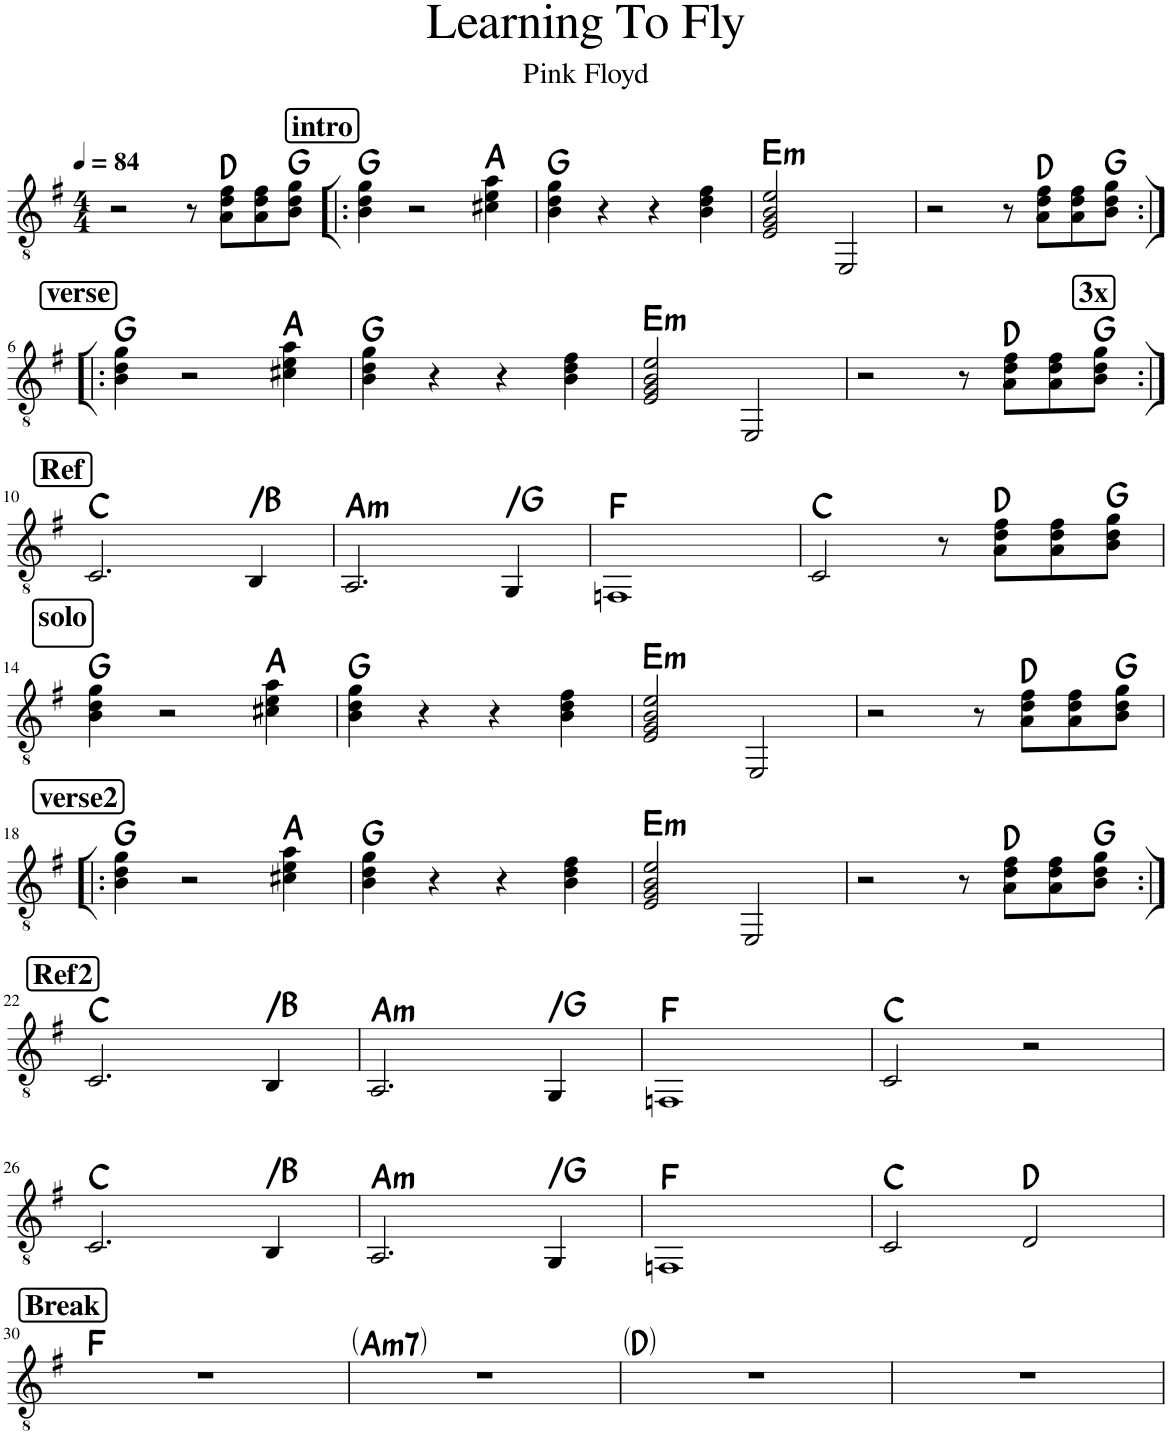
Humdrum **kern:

**kern	**harte
*part1	*part1
*staff1	*
*I"Classical Guitar	*
*I'Guit.	*
*clefGv2	*
*k[f#]	*
*M4/4	*
*MM84	*
=1	=1
2r	.
8r	.
8A\ 8d\ 8f#\L	D:maj
8A\ 8d\ 8f#\	.
8B\ 8d\ 8g\J	G:maj
!!LO:REH:place=s1:a:B:rj:fs=14:t=intro
=2!|:	=2!|:
4B\ 4d\ 4g\	G:maj
2r	.
4c#X\ 4e\ 4a\	A:maj
=3	=3
4B\ 4d\ 4g\	G:maj
4r	.
4r	.
4B\ 4d\ 4f#\	.
=4	=4
!	!LO:H:kt=m
2E/ 2G/ 2B/ 2e/	E:min
2EE/	.
=5	=5
2r	.
8r	.
8A\ 8d\ 8f#\L	D:maj
8A\ 8d\ 8f#\	.
8B\ 8d\ 8g\J	G:maj
!!LO:LB:g=z
!!LO:REH:place=s1:a:B:rj:fs=14:t=verse
=6:|!|:	=6:|!|:
4B\ 4d\ 4g\	G:maj
2r	.
4c#X\ 4e\ 4a\	A:maj
=7	=7
4B\ 4d\ 4g\	G:maj
4r	.
4r	.
4B\ 4d\ 4f#\	.
=8	=8
!	!LO:H:kt=m
2E/ 2G/ 2B/ 2e/	E:min
2EE/	.
!!LO:REH:place=s1:a:B:rj:fs=14:t=3x:qo=3.5
=9	=9
2r	.
8r	.
8A\ 8d\ 8f#\L	D:maj
8A\ 8d\ 8f#\	.
8B\ 8d\ 8g\J	G:maj
!!LO:LB:g=z
!!LO:REH:place=s1:a:B:rj:fs=14:t=Ref
=10:|!	=10:|!
2.C/	C:maj
!	!LO:H:kt=N.C.
4BB/	N
=11	=11
!	!LO:H:kt=m
2.AA/	A:min
!	!LO:H:kt=N.C.
4GG/	N
=12	=12
1FFn	F:maj
=13	=13
2C/	C:maj
8r	.
8A\ 8d\ 8f#\L	D:maj
8A\ 8d\ 8f#\	.
8B\ 8d\ 8g\J	G:maj
!!LO:LB:g=z
!!LO:REH:place=s1:a:t=
!!LO:REH:place=s1:a:B:rj:fs=14:t=solo
=14	=14
4B\ 4d\ 4g\	G:maj
2r	.
4c#X\ 4e\ 4a\	A:maj
=15	=15
4B\ 4d\ 4g\	G:maj
4r	.
4r	.
4B\ 4d\ 4f#\	.
=16	=16
!	!LO:H:kt=m
2E/ 2G/ 2B/ 2e/	E:min
2EE/	.
=17	=17
2r	.
8r	.
8A\ 8d\ 8f#\L	D:maj
8A\ 8d\ 8f#\	.
8B\ 8d\ 8g\J	G:maj
!!LO:LB:g=z
!!LO:REH:place=s1:a:B:rj:fs=14:t=verse2
=18!|:	=18!|:
4B\ 4d\ 4g\	G:maj
2r	.
4c#X\ 4e\ 4a\	A:maj
=19	=19
4B\ 4d\ 4g\	G:maj
4r	.
4r	.
4B\ 4d\ 4f#\	.
=20	=20
!	!LO:H:kt=m
2E/ 2G/ 2B/ 2e/	E:min
2EE/	.
=21	=21
2r	.
8r	.
8A\ 8d\ 8f#\L	D:maj
8A\ 8d\ 8f#\	.
8B\ 8d\ 8g\J	G:maj
!!LO:LB:g=z
!!LO:REH:place=s1:a:B:rj:fs=14:t=Ref2
=22:|!	=22:|!
2.C/	C:maj
!	!LO:H:kt=N.C.
4BB/	N
=23	=23
!	!LO:H:kt=m
2.AA/	A:min
!	!LO:H:kt=N.C.
4GG/	N
=24	=24
1FFn	F:maj
=25	=25
2C/	C:maj
2r	.
!!LO:LB:g=z
=26	=26
2.C/	C:maj
!	!LO:H:kt=N.C.
4BB/	N
=27	=27
!	!LO:H:kt=m
2.AA/	A:min
!	!LO:H:kt=N.C.
4GG/	N
=28	=28
1FFn	F:maj
=29	=29
2C/	C:maj
2D/	D:maj
!!LO:LB:g=z
!!LO:REH:place=s1:a:B:rj:fs=14:t=Break
=30	=30
1r	F:maj
=31	=31
!	!LO:H:kt=m7
1r	A:min7
=32	=32
1r	D:maj
=33	=33
1r	.
=	=
*-	*-
